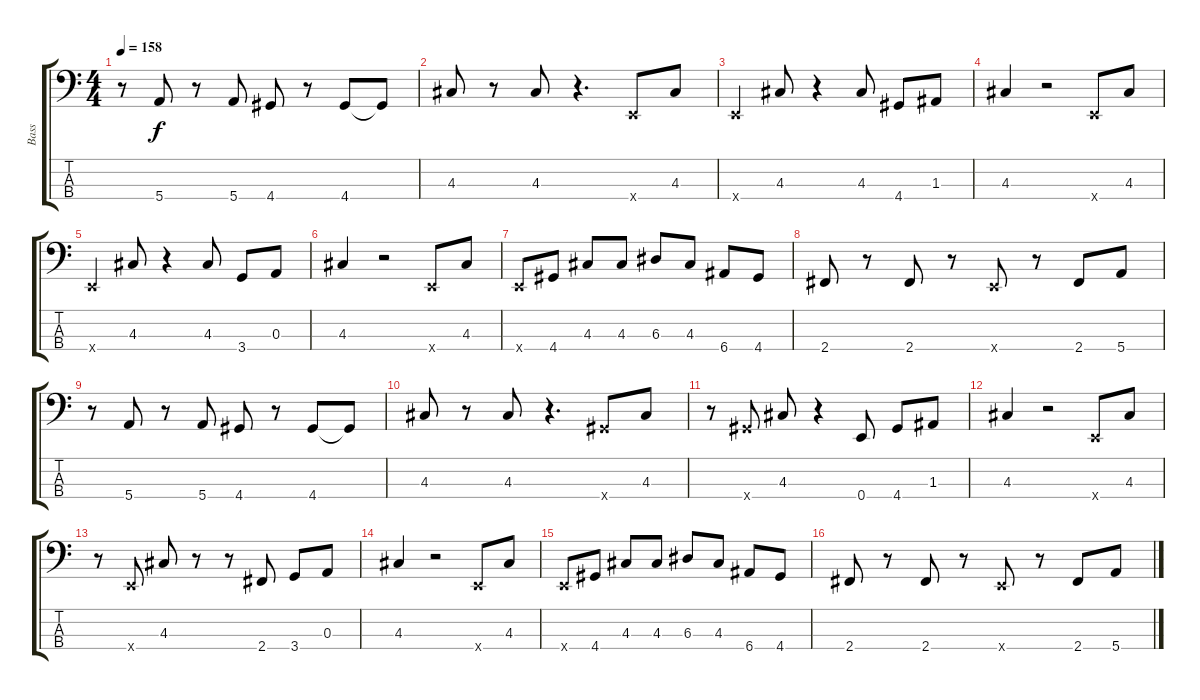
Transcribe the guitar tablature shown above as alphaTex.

\track ("Bass" "Bass") {instrument electricbassfinger}
\staff {score tabs}
\tuning (G2 D2 A1 E1) {hide}
\ts (4 4)
\tempo 158
\clef f4
\ks c
r.8{dy f} 5.4.8 r.8 5.4.8 4.4.8 r.8 4.4.8 4.4{t}.8 |
4.3.8 r.8 4.3.8 r.4{d} 0.4{x}.8 4.3.8 |
0.4{x}.4 4.3.8 r.4 4.3.8 4.4.8 1.3.8 |
4.3.4 r.2 0.4{x}.8 4.3.8 |
0.4{x}.4 4.3.8 r.4 4.3.8 3.4.8 0.3.8 |
4.3.4 r.2 0.4{x}.8 4.3.8 |
0.4{x}.8 4.4.8 4.3.8 4.3.8 6.3.8 4.3.8 6.4.8 4.4.8 |
2.4.8 r.8 2.4.8 r.8 0.4{x}.8 r.8 2.4.8 5.4.8 |
r.8 5.4.8 r.8 5.4.8 4.4.8 r.8 4.4.8 4.4{t}.8 |
4.3.8 r.8 4.3.8 r.4{d} 4.4{x}.8 4.3.8 |
r.8 4.4{x}.8 4.3.8 r.4 0.4.8 4.4.8 1.3.8 |
4.3.4 r.2 0.4{x}.8 4.3.8 |
r.8 0.4{x}.8 4.3.8 r.8 r.8 2.4.8 3.4.8 0.3.8 |
4.3.4 r.2 0.4{x}.8 4.3.8 |
0.4{x}.8 4.4.8 4.3.8 4.3.8 6.3.8 4.3.8 6.4.8 4.4.8 |
2.4.8 r.8 2.4.8 r.8 0.4{x}.8 r.8 2.4.8 5.4.8
